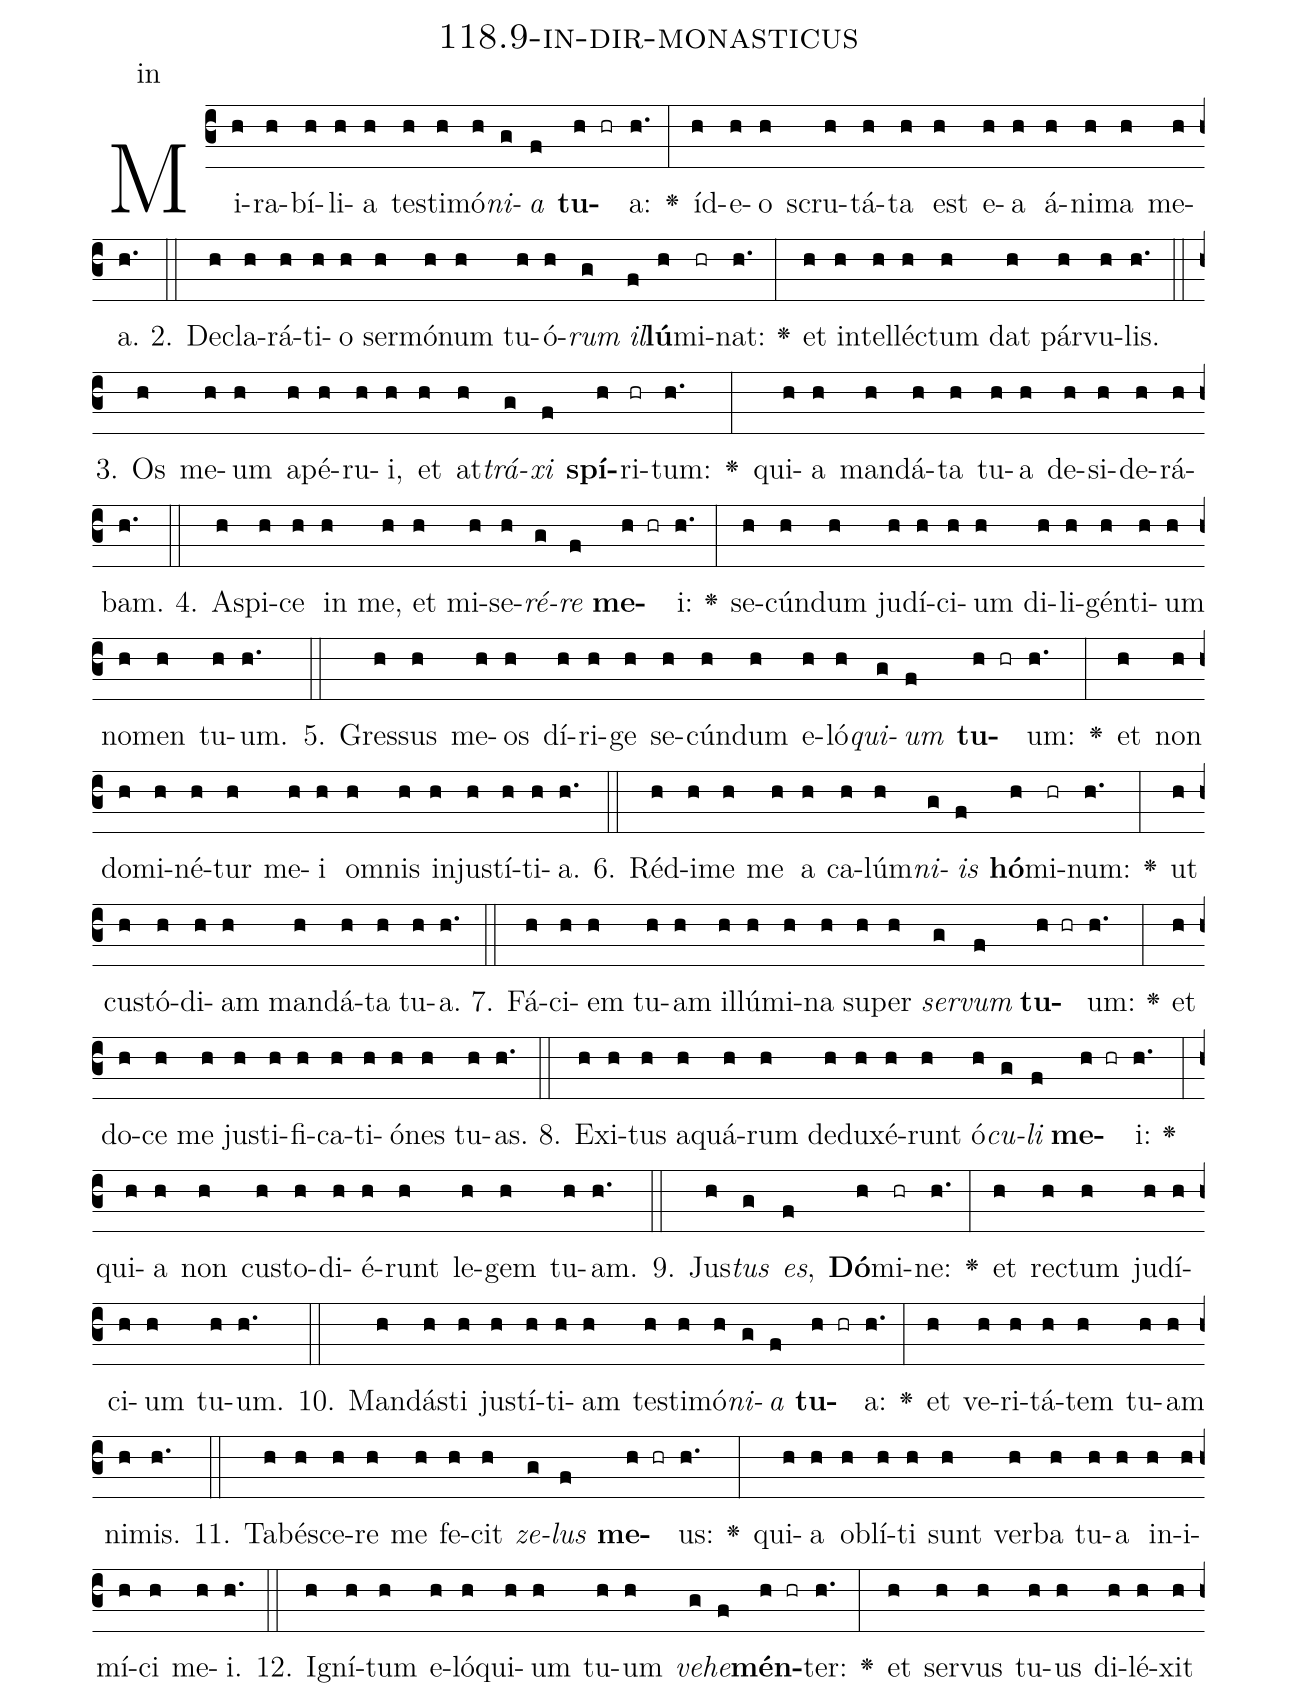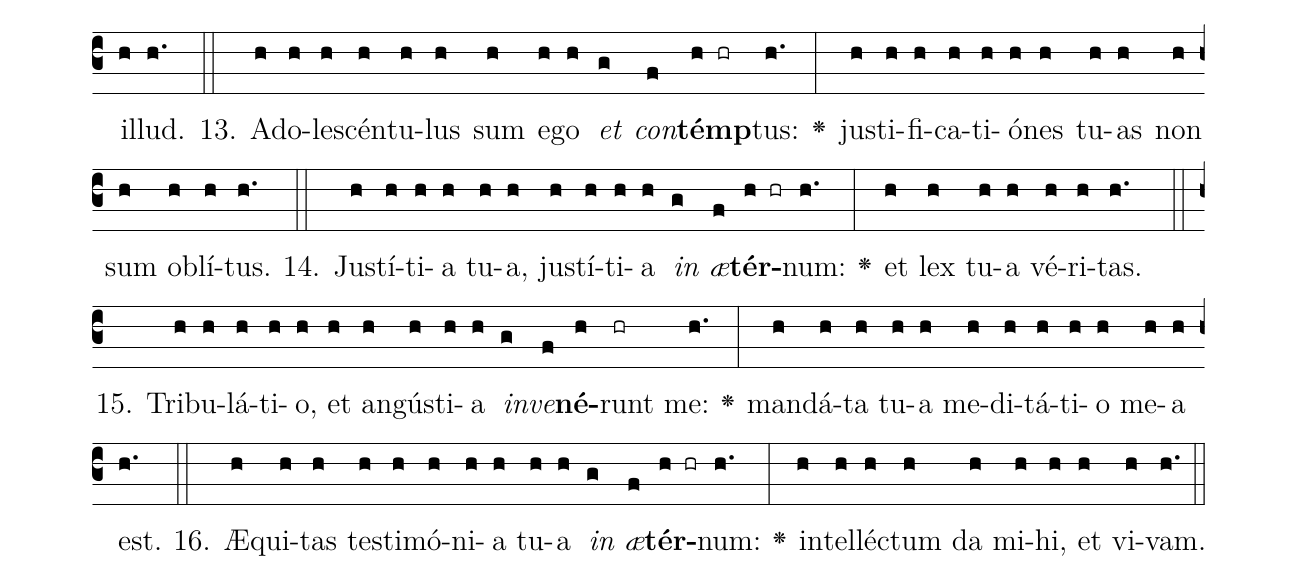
name: 118.9-in-dir-monasticus;
annotation: in;
%%
(c3)Mi(h)ra(h)bí(h)li(h)a(h) tes(h)ti(h)mó(h)<i>ni</i>(g)<i>a</i>(f) <b>tu</b>(h hr)a:(h.) <v>\greheightstar</v>(:) íd(h)e(h)o(h) scru(h)tá(h)ta(h) est(h) e(h)a(h) á(h)ni(h)ma(h) me(h)a.(h.) (::)
2. De(h)cla(h)rá(h)ti(h)o(h) ser(h)mó(h)num(h) tu(h)ó(h)<i>rum</i>(g) <i>il</i>(f)<b>lú</b>(h)mi(hr)nat:(h.) <v>\greheightstar</v>(:) et(h) in(h)tel(h)léc(h)tum(h) dat(h) pár(h)vu(h)lis.(h.) (::)
3. Os(h) me(h)um(h) a(h)pé(h)ru(h)i,(h) et(h) at(h)<i>trá</i>(g)<i>xi</i>(f) <b>spí</b>(h)ri(hr)tum:(h.) <v>\greheightstar</v>(:) qui(h)a(h) man(h)dá(h)ta(h) tu(h)a(h) de(h)si(h)de(h)rá(h)bam.(h.) (::)
4. A(h)spi(h)ce(h) in(h) me,(h) et(h) mi(h)se(h)<i>ré</i>(g)<i>re</i>(f) <b>me</b>(h hr)i:(h.) <v>\greheightstar</v>(:) se(h)cún(h)dum(h) ju(h)dí(h)ci(h)um(h) di(h)li(h)gén(h)ti(h)um(h) no(h)men(h) tu(h)um.(h.) (::)
5. Gres(h)sus(h) me(h)os(h) dí(h)ri(h)ge(h) se(h)cún(h)dum(h) e(h)ló(h)<i>qui</i>(g)<i>um</i>(f) <b>tu</b>(h hr)um:(h.) <v>\greheightstar</v>(:) et(h) non(h) do(h)mi(h)né(h)tur(h) me(h)i(h) om(h)nis(h) in(h)jus(h)tí(h)ti(h)a.(h.) (::)
6. Réd(h)i(h)me(h) me(h) a(h) ca(h)lúm(h)<i>ni</i>(g)<i>is</i>(f) <b>hó</b>(h)mi(hr)num:(h.) <v>\greheightstar</v>(:) ut(h) cus(h)tó(h)di(h)am(h) man(h)dá(h)ta(h) tu(h)a.(h.) (::)
7. Fá(h)ci(h)em(h) tu(h)am(h) il(h)lú(h)mi(h)na(h) su(h)per(h) <i>ser</i>(g)<i>vum</i>(f) <b>tu</b>(h hr)um:(h.) <v>\greheightstar</v>(:) et(h) do(h)ce(h) me(h) jus(h)ti(h)fi(h)ca(h)ti(h)ó(h)nes(h) tu(h)as.(h.) (::)
8. Ex(h)i(h)tus(h) a(h)quá(h)rum(h) de(h)du(h)xé(h)runt(h) ó(h)<i>cu</i>(g)<i>li</i>(f) <b>me</b>(h hr)i:(h.) <v>\greheightstar</v>(:) qui(h)a(h) non(h) cus(h)to(h)di(h)é(h)runt(h) le(h)gem(h) tu(h)am.(h.) (::)
9. Jus(h)<i>tus</i>(g) <i>es</i>,(f) <b>Dó</b>(h)mi(hr)ne:(h.) <v>\greheightstar</v>(:) et(h) rec(h)tum(h) ju(h)dí(h)ci(h)um(h) tu(h)um.(h.) (::)
10. Man(h)dás(h)ti(h) jus(h)tí(h)ti(h)am(h) tes(h)ti(h)mó(h)<i>ni</i>(g)<i>a</i>(f) <b>tu</b>(h hr)a:(h.) <v>\greheightstar</v>(:) et(h) ve(h)ri(h)tá(h)tem(h) tu(h)am(h) ni(h)mis.(h.) (::)
11. Ta(h)bé(h)sce(h)re(h) me(h) fe(h)cit(h) <i>ze</i>(g)<i>lus</i>(f) <b>me</b>(h hr)us:(h.) <v>\greheightstar</v>(:) qui(h)a(h) ob(h)lí(h)ti(h) sunt(h) ver(h)ba(h) tu(h)a(h) in(h)i(h)mí(h)ci(h) me(h)i.(h.) (::)
12. I(h)gní(h)tum(h) e(h)ló(h)qui(h)um(h) tu(h)um(h) <i>ve</i>(g)<i>he</i>(f)<b>mén</b>(h hr)ter:(h.) <v>\greheightstar</v>(:) et(h) ser(h)vus(h) tu(h)us(h) di(h)lé(h)xit(h) il(h)lud.(h.) (::)
13. Ad(h)o(h)le(h)scén(h)tu(h)lus(h) sum(h) e(h)go(h) <i>et</i>(g) <i>con</i>(f)<b>témp</b>(h hr)tus:(h.) <v>\greheightstar</v>(:) jus(h)ti(h)fi(h)ca(h)ti(h)ó(h)nes(h) tu(h)as(h) non(h) sum(h) ob(h)lí(h)tus.(h.) (::)
14. Jus(h)tí(h)ti(h)a(h) tu(h)a,(h) jus(h)tí(h)ti(h)a(h) <i>in</i>(g) <i>æ</i>(f)<b>tér</b>(h hr)num:(h.) <v>\greheightstar</v>(:) et(h) lex(h) tu(h)a(h) vé(h)ri(h)tas.(h.) (::)
15. Tri(h)bu(h)lá(h)ti(h)o,(h) et(h) an(h)gús(h)ti(h)a(h) <i>in</i>(g)<i>ve</i>(f)<b>né</b>(h)runt(hr) me:(h.) <v>\greheightstar</v>(:) man(h)dá(h)ta(h) tu(h)a(h) me(h)di(h)tá(h)ti(h)o(h) me(h)a(h) est.(h.) (::)
16. Æ(h)qui(h)tas(h) tes(h)ti(h)mó(h)ni(h)a(h) tu(h)a(h) <i>in</i>(g) <i>æ</i>(f)<b>tér</b>(h hr)num:(h.) <v>\greheightstar</v>(:) in(h)tel(h)léc(h)tum(h) da(h) mi(h)hi,(h) et(h) vi(h)vam.(h.) (::)
